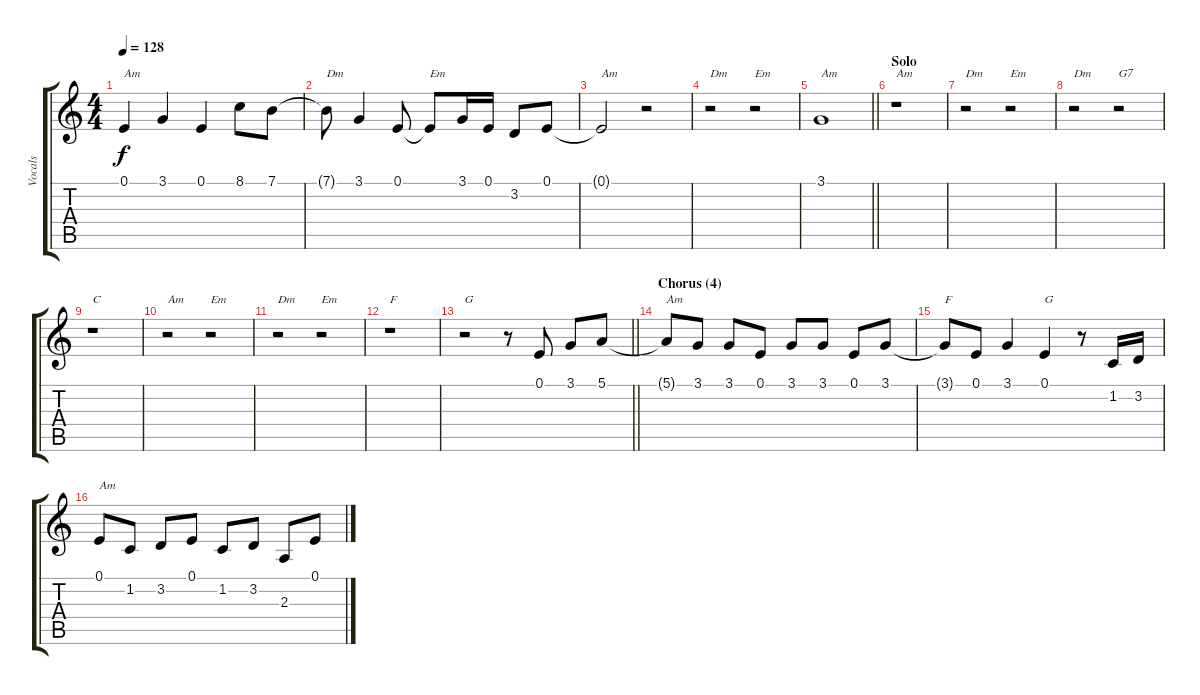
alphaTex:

\track ("Vocals" "Vocals") {instrument sopranosax}
\staff {score tabs}
\tuning (E4 B3 G3 D3 A2 E2) {hide}
\ts (4 4)
\tempo 128
\clef g2
\ks aminor
0.1.4{txt "Am" dy f} 3.1.4 0.1.4 8.1.8 7.1.8 |
7.1{t}.8{txt "Dm"} 3.1.4 0.1.8 0.1{t}.8{txt "Em"} 3.1.16 0.1.16 3.2.8 0.1.8 |
0.1{t}.2{txt "Am"} r.2 |
r.2{txt "Dm"} r.2{txt "Em"} |
\barLineRight lightlight
3.1.1{txt "Am"} |
\section ("" "Solo")
r.1{txt "Am"} |
r.2{txt "Dm"} r.2{txt "Em"} |
r.2{txt "Dm"} r.2{txt "G7"} |
r.1{txt "C"} |
r.2{txt "Am"} r.2{txt "Em"} |
r.2{txt "Dm"} r.2{txt "Em"} |
r.1{txt "F"} |
\barLineRight lightlight
r.2{txt "G"} r.8 0.1.8 3.1.8 5.1.8 |
\section ("" "Chorus (4)")
5.1{t}.8{txt "Am"} 3.1.8 3.1.8 0.1.8 3.1.8 3.1.8 0.1.8 3.1.8 |
3.1{t}.8{txt "F"} 0.1.8 3.1.4 0.1.4{txt "G"} r.8 1.2.16 3.2.16 |
0.1.8{txt "Am"} 1.2.8 3.2.8 0.1.8 1.2.8 3.2.8 2.3.8 0.1.8
